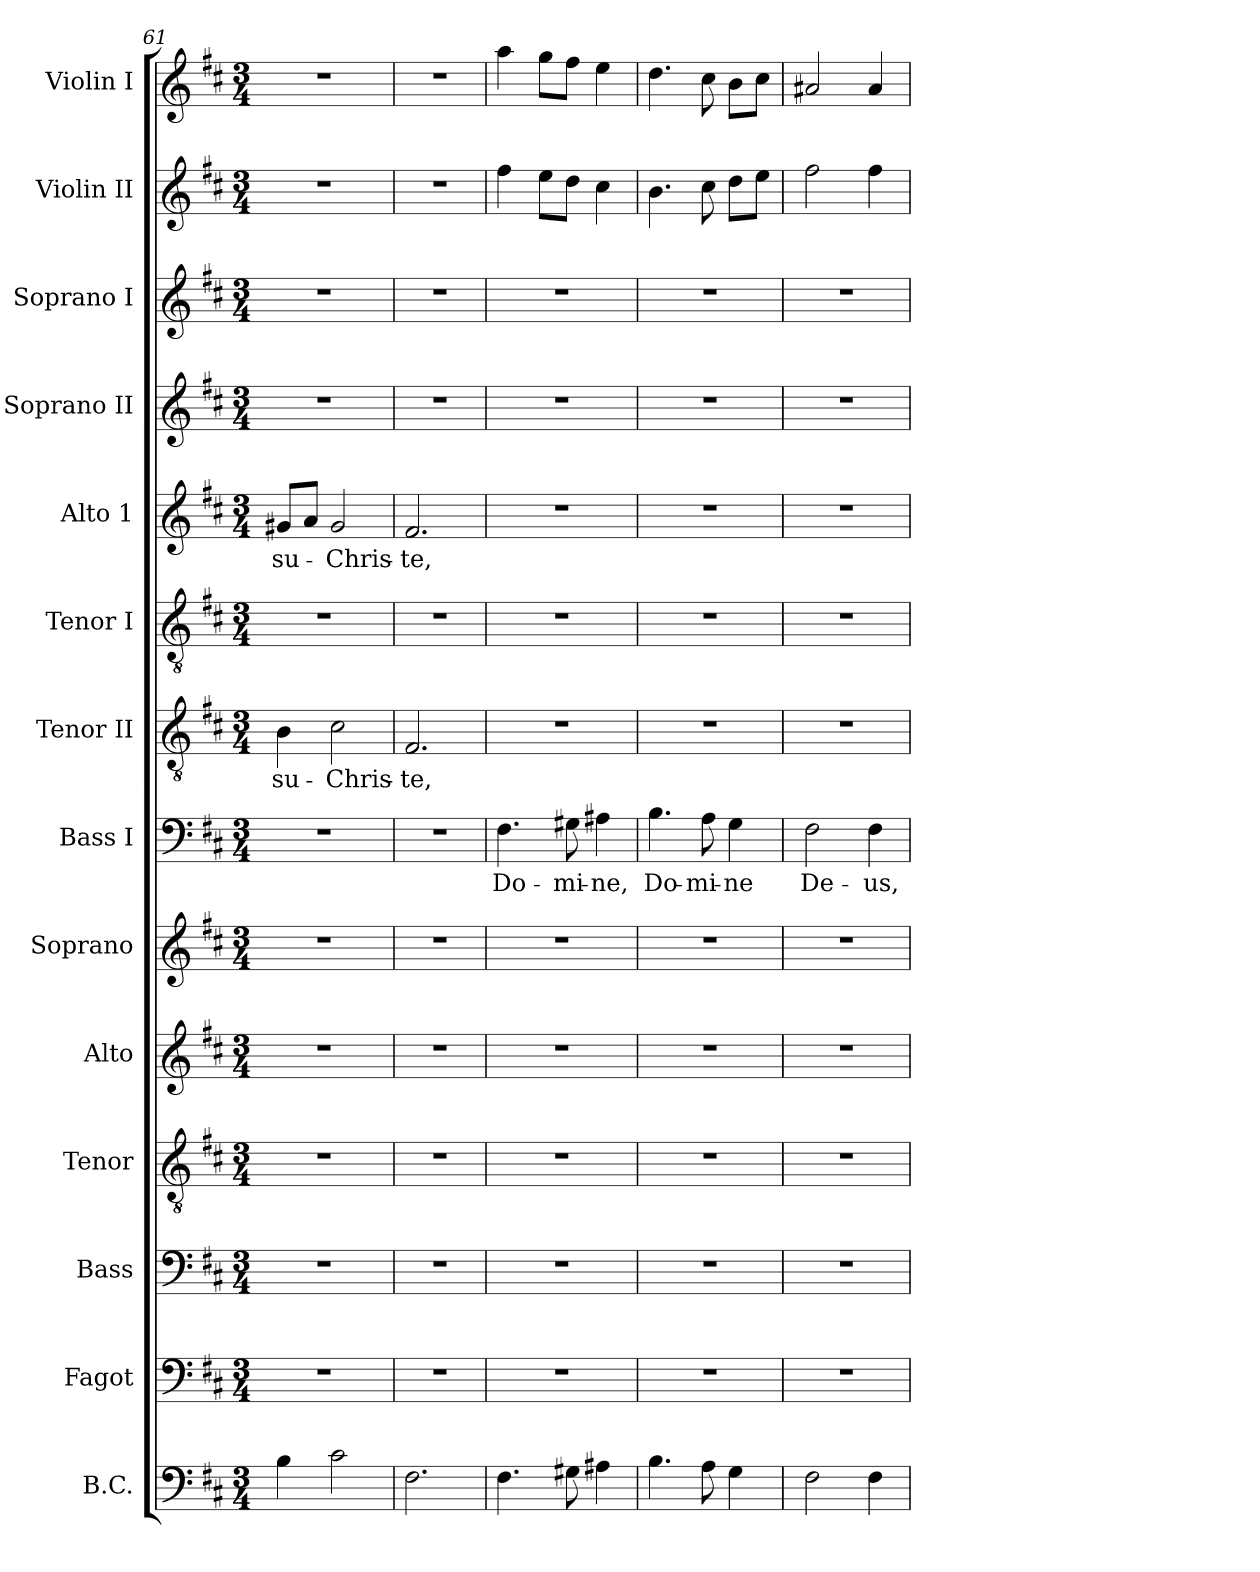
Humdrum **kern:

**kern	**kern	**kern	**kern	**kern	**kern	**kern	**text	**kern	**text	**kern	**kern	**text	**kern	**kern	**kern	**kern
*part14	*part13	*part12	*part11	*part10	*part9	*part8	*part8	*part7	*part7	*part6	*part5	*part5	*part4	*part3	*part2	*part1
*staff14	*staff13	*staff12	*staff11	*staff10	*staff9	*staff8	*staff8	*staff7	*staff7	*staff6	*staff5	*staff5	*staff4	*staff3	*staff2	*staff1
*I"B.C.	*I"Fagot	*I"Bass	*I"Tenor	*I"Alto	*I"Soprano	*I"Bass I	*	*I"Tenor II	*	*I"Tenor I	*I"Alto 1	*	*I"Soprano II	*I"Soprano I	*I"Violin II	*I"Violin I
*I'B.C.	*I'Fg	*	*I'T-R	*	*I'S-R	*I'B1	*	*I'T2	*	*I'T1	*I'A1	*	*I'S2	*I'S1	*I'Vln. II	*I'Vln. I
*clefF4	*clefF4	*clefF4	*clefGv2	*clefG2	*clefG2	*clefF4	*	*clefGv2	*	*clefGv2	*clefG2	*	*clefG2	*clefG2	*clefG2	*clefG2
*k[f#c#]	*k[f#c#]	*k[f#c#]	*k[f#c#]	*k[f#c#]	*k[f#c#]	*k[f#c#]	*	*k[f#c#]	*	*k[f#c#]	*k[f#c#]	*	*k[f#c#]	*k[f#c#]	*k[f#c#]	*k[f#c#]
*D:	*D:	*D:	*D:	*D:	*D:	*D:	*	*D:	*	*D:	*D:	*	*D:	*D:	*D:	*D:
*M3/4	*M3/4	*M3/4	*M3/4	*M3/4	*M3/4	*M3/4	*	*M3/4	*	*M3/4	*M3/4	*	*M3/4	*M3/4	*M3/4	*M3/4
=61	=61	=61	=61	=61	=61	=61	=61	=61	=61	=61	=61	=61	=61	=61	=61	=61
!	!	!	!	!	!	!	!	!	!LO:LY:b	!	!	!LO:LY:b	!	!	!	!
4B\	2.r	2.r	2.r	2.r	2.r	2.r	.	4B\	-su-	2.r	8g#X/L	-su-	2.r	2.r	2.r	2.r
.	.	.	.	.	.	.	.	.	.	.	8a/J	.	.	.	.	.
!	!	!	!	!	!	!	!	!	!LO:LY:b	!	!	!LO:LY:b	!	!	!	!
2c#\	.	.	.	.	.	.	.	2c#\	-Chris-	.	2g#/	-Chris-	.	.	.	.
!!LO:PB:g=z
=62	=62	=62	=62	=62	=62	=62	=62	=62	=62	=62	=62	=62	=62	=62	=62	=62
!	!	!	!	!	!	!	!	!	!LO:LY:b	!	!	!LO:LY:b	!	!	!	!
2.F#\	2.r	2.r	2.r	2.r	2.r	2.r	.	2.F#/	-te,	2.r	2.f#/	-te,	2.r	2.r	2.r	2.r
=63	=63	=63	=63	=63	=63	=63	=63	=63	=63	=63	=63	=63	=63	=63	=63	=63
!	!	!	!	!	!	!	!LO:LY:b	!	!	!	!	!	!	!	!	!
4.F#\	2.r	2.r	2.r	2.r	2.r	4.F#\	Do-	2.r	.	2.r	2.r	.	2.r	2.r	4ff#\	4aa\
.	.	.	.	.	.	.	.	.	.	.	.	.	.	.	8ee\L	8gg\L
!	!	!	!	!	!	!	!LO:LY:b	!	!	!	!	!	!	!	!	!
8G#X\	.	.	.	.	.	8G#X\	-mi-	.	.	.	.	.	.	.	8dd\J	8ff#\J
!	!	!	!	!	!	!	!LO:LY:b	!	!	!	!	!	!	!	!	!
4A#X\	.	.	.	.	.	4A#X\	-ne,	.	.	.	.	.	.	.	4cc#\	4ee\
=64	=64	=64	=64	=64	=64	=64	=64	=64	=64	=64	=64	=64	=64	=64	=64	=64
!	!	!	!	!	!	!	!LO:LY:b	!	!	!	!	!	!	!	!	!
4.B\	2.r	2.r	2.r	2.r	2.r	4.B\	Do-	2.r	.	2.r	2.r	.	2.r	2.r	4.b\	4.dd\
!	!	!	!	!	!	!	!LO:LY:b	!	!	!	!	!	!	!	!	!
8A\	.	.	.	.	.	8A\	-mi-	.	.	.	.	.	.	.	8cc#\	8cc#\
!	!	!	!	!	!	!	!LO:LY:b	!	!	!	!	!	!	!	!	!
4G\	.	.	.	.	.	4G\	-ne	.	.	.	.	.	.	.	8dd\L	8b\L
.	.	.	.	.	.	.	.	.	.	.	.	.	.	.	8ee\J	8cc#\J
=65	=65	=65	=65	=65	=65	=65	=65	=65	=65	=65	=65	=65	=65	=65	=65	=65
!	!	!	!	!	!	!	!LO:LY:b	!	!	!	!	!	!	!	!	!
2F#\	2.r	2.r	2.r	2.r	2.r	2F#\	De-	2.r	.	2.r	2.r	.	2.r	2.r	2ff#\	2a#X/
!	!	!	!	!	!	!	!LO:LY:b	!	!	!	!	!	!	!	!	!
4F#\	.	.	.	.	.	4F#\	-us,	.	.	.	.	.	.	.	4ff#\	4a#/
=	=	=	=	=	=	=	=	=	=	=	=	=	=	=	=	=
*-	*-	*-	*-	*-	*-	*-	*-	*-	*-	*-	*-	*-	*-	*-	*-	*-
